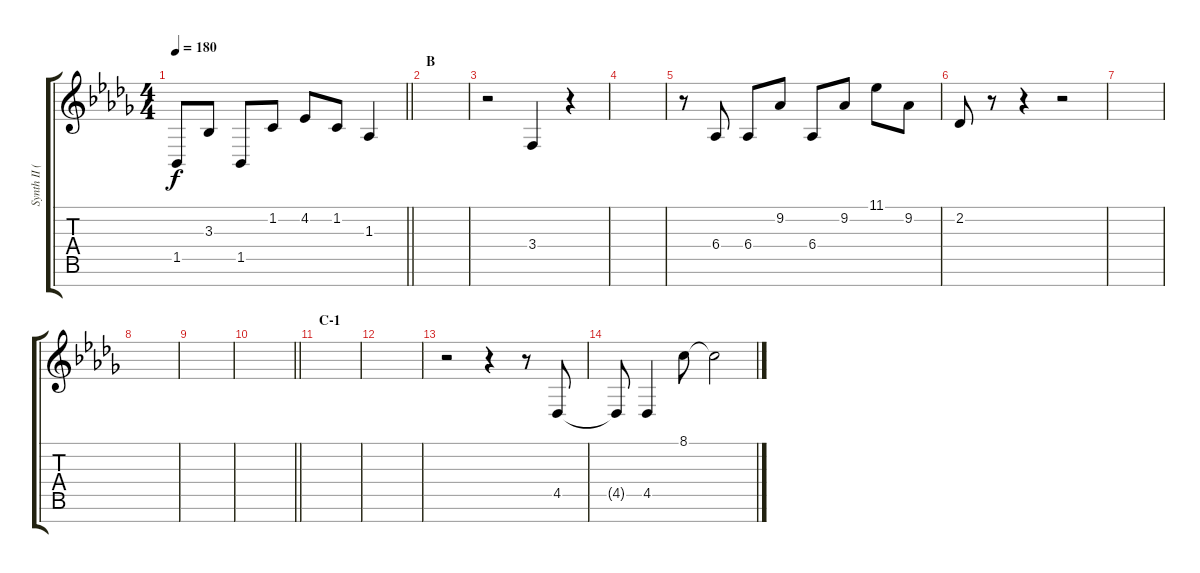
\track ("Synth II (Kotobuki Tsumugi)" "Synth II (") {instrument vibraphone}
\staff {score tabs}
\tuning (E4 B3 G3 D3 A2 E2 B1) {hide}
\ts (4 4)
\tempo 180
\clef g2
\barLineRight lightlight
\ks db
1.5.8{dy f} 3.3.8 1.5.8 1.2.8 4.2.8 1.2.8 1.3.4 |
\section ("" "B")
|
r.2 3.4.4 r.4 |
|
r.8 6.4.8 6.4.8 9.2.8 6.4.8 9.2.8 11.1.8 9.2.8 |
2.2.8 r.8 r.4 r.2 |
|
|
|
\barLineRight lightlight
|
\section ("" "C-1")
|
|
r.2 r.4 r.8 4.5.8 |
4.5{t}.8 4.5.4 8.1.8 8.1{t}.2
